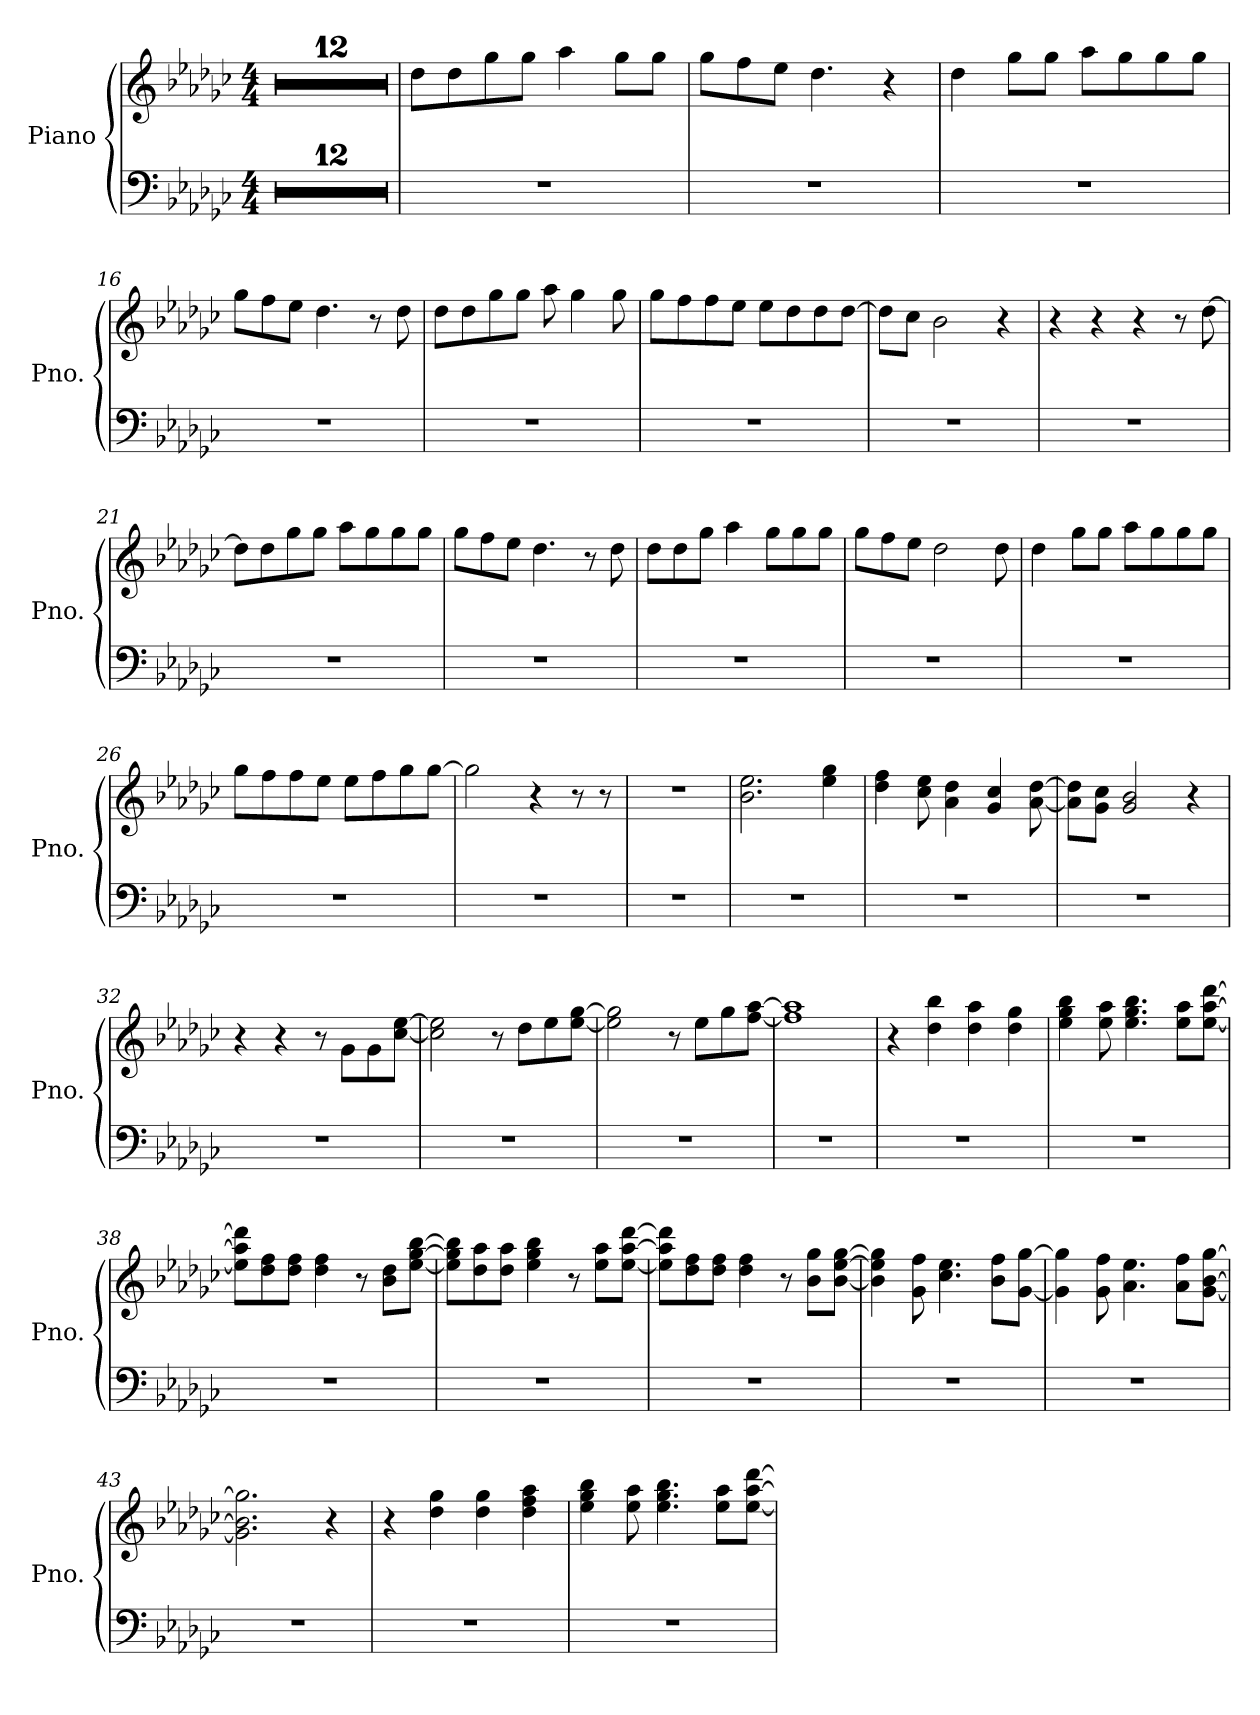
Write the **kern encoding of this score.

**kern	**kern
*part1	*part1
*staff2	*staff1
*I"Piano	*
*I'Pno.	*
*clefF4	*clefG2
*k[b-e-a-d-g-c-]	*k[b-e-a-d-g-c-]
*M4/4	*M4/4
*MM134	*MM134
=1	=1
1r	1r
=2	=2
1r	1r
=3	=3
1r	1r
=4	=4
1r	1r
=5	=5
1r	1r
=6	=6
1r	1r
=7	=7
1r	1r
=8	=8
1r	1r
=9	=9
1r	1r
=10	=10
1r	1r
=11	=11
1r	1r
=12	=12
1r	1r
!!LO:LB:g=z
=13	=13
1r	8dd-\L
.	8dd-\
.	8gg-\
.	8gg-\J
.	4aa-\
.	8gg-\L
.	8gg-\J
=14	=14
1r	8gg-\L
.	8ff\
.	8ee-\J
.	4.dd-\
.	4r
=15	=15
1r	4dd-\
.	8gg-\L
.	8gg-\J
.	8aa-\L
.	8gg-\
.	8gg-\
.	8gg-\J
=16	=16
1r	8gg-\L
.	8ff\
.	8ee-\J
.	4.dd-\
.	8r
.	8dd-\
=17	=17
1r	8dd-\L
.	8dd-\
.	8gg-\
.	8gg-\J
.	8aa-\
.	4gg-\
.	8gg-\
!!LO:LB:g=z
=18	=18
1r	8gg-\L
.	8ff\
.	8ff\
.	8ee-\J
.	8ee-\L
.	8dd-\
.	8dd-\
.	[8dd-\J
=19	=19
1r	8dd-\L]
.	8cc-\J
.	2b-\
.	4r
=20	=20
1r	4r
.	4r
.	4r
.	8r
.	[8dd-\
=21	=21
1r	8dd-\L]
.	8dd-\
.	8gg-\
.	8gg-\J
.	8aa-\L
.	8gg-\
.	8gg-\
.	8gg-\J
=22	=22
1r	8gg-\L
.	8ff\
.	8ee-\J
.	4.dd-\
.	8r
.	8dd-\
!!LO:LB:g=z
=23	=23
1r	8dd-\L
.	8dd-\
.	8gg-\J
.	4aa-\
.	8gg-\L
.	8gg-\
.	8gg-\J
=24	=24
1r	8gg-\L
.	8ff\
.	8ee-\J
.	2dd-\
.	8dd-\
=25	=25
1r	4dd-\
.	8gg-\L
.	8gg-\J
.	8aa-\L
.	8gg-\
.	8gg-\
.	8gg-\J
=26	=26
1r	8gg-\L
.	8ff\
.	8ff\
.	8ee-\J
.	8ee-\L
.	8ff\
.	8gg-\
.	[8gg-\J
=27	=27
1r	2gg-\]
.	4r
.	8r
.	8r
=28	=28
1r	1r
!!LO:PB:g=z
=29	=29
1r	2.b-\ 2.ee-\
.	4ee-\ 4gg-\
=30	=30
1r	4dd-\ 4ff\
.	8cc-\ 8ee-\
.	4a-\ 4dd-\
.	4g-/ 4cc-/
.	[8a-\ [8dd-\
=31	=31
1r	8a-\] 8dd-\]L
.	8g-\ 8cc-\J
.	2g-/ 2b-/
.	4r
=32	=32
1r	4r
.	4r
.	8r
.	8g-\L
.	8g-\
.	[8cc-\ [8ee-\J
=33	=33
1r	2cc-\] 2ee-\]
.	8r
.	8dd-\L
.	8ee-\
.	[8ee-\ [8gg-\J
=34	=34
1r	2ee-\] 2gg-\]
.	8r
.	8ee-\L
.	8gg-\
.	[8ff\ [8aa-\J
=35	=35
1r	1ff] 1aa-]
!!LO:LB:g=z
=36	=36
1r	4r
.	4dd-\ 4bb-\
.	4dd-\ 4aa-\
.	4dd-\ 4gg-\
=37	=37
1r	4ee-\ 4gg-\ 4bb-\
.	8ee-\ 8aa-\
.	4.ee-\ 4.gg-\ 4.bb-\
.	8ee-\ 8aa-\L
.	[8ee-\ [8aa-\ [8ddd-\J
=38	=38
1r	8ee-\] 8aa-\] 8ddd-\]L
.	8dd-\ 8ff\
.	8dd-\ 8ff\J
.	4dd-\ 4ff\
.	8r
.	8b-\ 8dd-\L
.	[8ee-\ [8gg-\ [8bb-\J
=39	=39
1r	8ee-\] 8gg-\] 8bb-\]L
.	8dd-\ 8aa-\
.	8dd-\ 8aa-\J
.	4ee-\ 4gg-\ 4bb-\
.	8r
.	8ee-\ 8aa-\L
.	[8ee-\ [8aa-\ [8ddd-\J
=40	=40
1r	8ee-\] 8aa-\] 8ddd-\]L
.	8dd-\ 8ff\
.	8dd-\ 8ff\J
.	4dd-\ 4ff\
.	8r
.	8b-\ 8gg-\L
.	[8b-\ [8ee-\ [8gg-\J
!!LO:LB:g=z
=41	=41
1r	4b-\] 4ee-\] 4gg-\]
.	8g-\ 8ff\
.	4.cc-\ 4.ee-\
.	8b-\ 8ff\L
.	[8g-\ [8gg-\J
=42	=42
1r	4g-\] 4gg-\]
.	8g-\ 8ff\
.	4.a-\ 4.ee-\
.	8a-\ 8ff\L
.	[8g-\ [8b-\ [8gg-\J
=43	=43
1r	2.g-\] 2.b-\] 2.gg-\]
.	4r
=44	=44
1r	4r
.	4dd-\ 4gg-\
.	4dd-\ 4gg-\
.	4dd-\ 4ff\ 4aa-\
=45	=45
1r	4ee-\ 4gg-\ 4bb-\
.	8ee-\ 8aa-\
.	4.ee-\ 4.gg-\ 4.bb-\
.	8ee-\ 8aa-\L
.	[8ee-\ [8aa-\ [8ddd-\J
=	=
*-	*-
